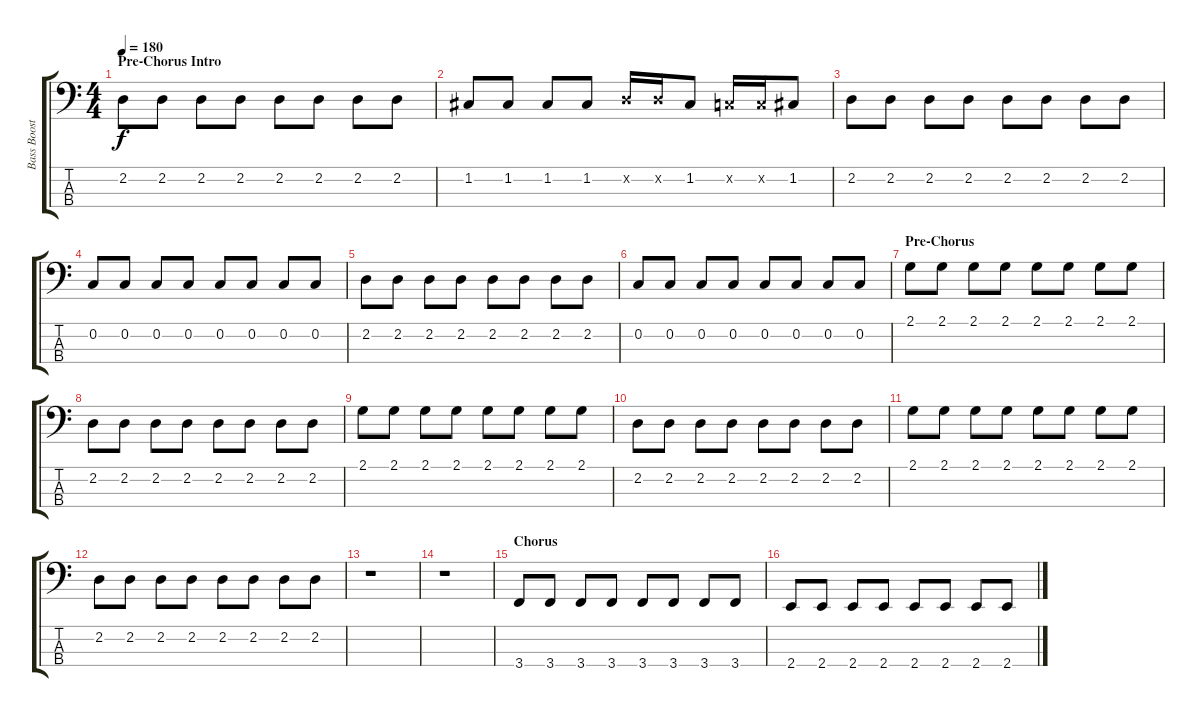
\track ("Bass Boost 2" "Bass Boost") {instrument electricbassfinger}
\staff {score tabs}
\tuning (F2 C2 G1 D1) {hide}
\ts (4 4)
\section ("" "Pre-Chorus Intro")
\tempo 180
\clef f4
\ks c
2.2.8{dy f} 2.2.8 2.2.8 2.2.8 2.2.8 2.2.8 2.2.8 2.2.8 |
1.2.8 1.2.8 1.2.8 1.2.8 2.2{x}.16 2.2{x}.16 1.2.8 0.2{x}.16 0.2{x}.16 1.2.8 |
2.2.8 2.2.8 2.2.8 2.2.8 2.2.8 2.2.8 2.2.8 2.2.8 |
0.2.8 0.2.8 0.2.8 0.2.8 0.2.8 0.2.8 0.2.8 0.2.8 |
2.2.8 2.2.8 2.2.8 2.2.8 2.2.8 2.2.8 2.2.8 2.2.8 |
0.2.8 0.2.8 0.2.8 0.2.8 0.2.8 0.2.8 0.2.8 0.2.8 |
\section ("" "Pre-Chorus")
2.1.8 2.1.8 2.1.8 2.1.8 2.1.8 2.1.8 2.1.8 2.1.8 |
2.2.8 2.2.8 2.2.8 2.2.8 2.2.8 2.2.8 2.2.8 2.2.8 |
2.1.8 2.1.8 2.1.8 2.1.8 2.1.8 2.1.8 2.1.8 2.1.8 |
2.2.8 2.2.8 2.2.8 2.2.8 2.2.8 2.2.8 2.2.8 2.2.8 |
2.1.8 2.1.8 2.1.8 2.1.8 2.1.8 2.1.8 2.1.8 2.1.8 |
2.2.8 2.2.8 2.2.8 2.2.8 2.2.8 2.2.8 2.2.8 2.2.8 |
r.1 |
r.1 |
\section ("" "Chorus")
3.4.8 3.4.8 3.4.8 3.4.8 3.4.8 3.4.8 3.4.8 3.4.8 |
2.4.8 2.4.8 2.4.8 2.4.8 2.4.8 2.4.8 2.4.8 2.4.8
